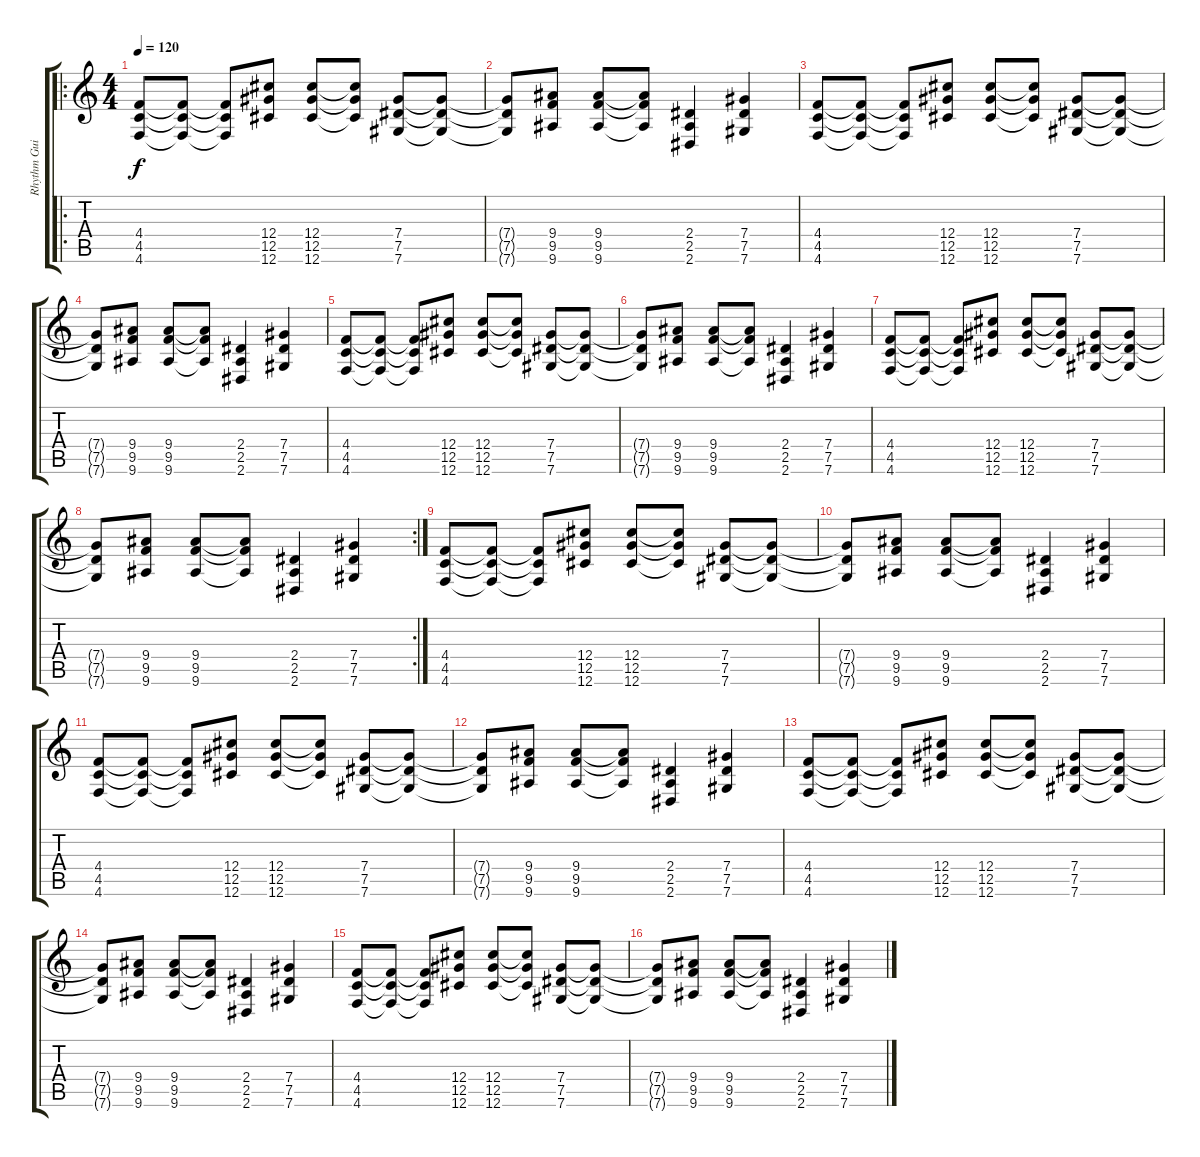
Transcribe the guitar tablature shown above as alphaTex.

\track ("Rhythm Guitar" "Rhythm Gui") {instrument distortionguitar}
\staff {score tabs}
\tuning (Eb4 Bb3 Gb3 Db3 Ab2 Db2) {hide}
\ro
\ts (4 4)
\tempo 120
\clef g2
\ks c
(4.4 4.5 4.6).8{dy f} (4.4{t} 4.5{t} 4.6{t}).8 (4.4{t} 4.5{t} 4.6{t}).8 (12.4 12.5 12.6).8 (12.4 12.5 12.6).8 (12.4{t} 12.5{t} 12.6{t}).8 (7.4 7.5 7.6).8 (7.4{t} 7.5{t} 7.6{t}).8 |
(7.4{t} 7.5{t} 7.6{t}).8 (9.4 9.5 9.6).8 (9.4 9.5 9.6).8 (9.4{t} 9.5{t} 9.6{t}).8 (2.4 2.5 2.6).4 (7.4 7.5 7.6).4 |
(4.4 4.5 4.6).8 (4.4{t} 4.5{t} 4.6{t}).8 (4.4{t} 4.5{t} 4.6{t}).8 (12.4 12.5 12.6).8 (12.4 12.5 12.6).8 (12.4{t} 12.5{t} 12.6{t}).8 (7.4 7.5 7.6).8 (7.4{t} 7.5{t} 7.6{t}).8 |
(7.4{t} 7.5{t} 7.6{t}).8 (9.4 9.5 9.6).8 (9.4 9.5 9.6).8 (9.4{t} 9.5{t} 9.6{t}).8 (2.4 2.5 2.6).4 (7.4 7.5 7.6).4 |
(4.4 4.5 4.6).8 (4.4{t} 4.5{t} 4.6{t}).8 (4.4{t} 4.5{t} 4.6{t}).8 (12.4 12.5 12.6).8 (12.4 12.5 12.6).8 (12.4{t} 12.5{t} 12.6{t}).8 (7.4 7.5 7.6).8 (7.4{t} 7.5{t} 7.6{t}).8 |
(7.4{t} 7.5{t} 7.6{t}).8 (9.4 9.5 9.6).8 (9.4 9.5 9.6).8 (9.4{t} 9.5{t} 9.6{t}).8 (2.4 2.5 2.6).4 (7.4 7.5 7.6).4 |
(4.4 4.5 4.6).8 (4.4{t} 4.5{t} 4.6{t}).8 (4.4{t} 4.5{t} 4.6{t}).8 (12.4 12.5 12.6).8 (12.4 12.5 12.6).8 (12.4{t} 12.5{t} 12.6{t}).8 (7.4 7.5 7.6).8 (7.4{t} 7.5{t} 7.6{t}).8 |
\rc 2
(7.4{t} 7.5{t} 7.6{t}).8 (9.4 9.5 9.6).8 (9.4 9.5 9.6).8 (9.4{t} 9.5{t} 9.6{t}).8 (2.4 2.5 2.6).4 (7.4 7.5 7.6).4 |
(4.4 4.5 4.6).8 (4.4{t} 4.5{t} 4.6{t}).8 (4.4{t} 4.5{t} 4.6{t}).8 (12.4 12.5 12.6).8 (12.4 12.5 12.6).8 (12.4{t} 12.5{t} 12.6{t}).8 (7.4 7.5 7.6).8 (7.4{t} 7.5{t} 7.6{t}).8 |
(7.4{t} 7.5{t} 7.6{t}).8 (9.4 9.5 9.6).8 (9.4 9.5 9.6).8 (9.4{t} 9.5{t} 9.6{t}).8 (2.4 2.5 2.6).4 (7.4 7.5 7.6).4 |
(4.4 4.5 4.6).8 (4.4{t} 4.5{t} 4.6{t}).8 (4.4{t} 4.5{t} 4.6{t}).8 (12.4 12.5 12.6).8 (12.4 12.5 12.6).8 (12.4{t} 12.5{t} 12.6{t}).8 (7.4 7.5 7.6).8 (7.4{t} 7.5{t} 7.6{t}).8 |
(7.4{t} 7.5{t} 7.6{t}).8 (9.4 9.5 9.6).8 (9.4 9.5 9.6).8 (9.4{t} 9.5{t} 9.6{t}).8 (2.4 2.5 2.6).4 (7.4 7.5 7.6).4 |
(4.4 4.5 4.6).8 (4.4{t} 4.5{t} 4.6{t}).8 (4.4{t} 4.5{t} 4.6{t}).8 (12.4 12.5 12.6).8 (12.4 12.5 12.6).8 (12.4{t} 12.5{t} 12.6{t}).8 (7.4 7.5 7.6).8 (7.4{t} 7.5{t} 7.6{t}).8 |
(7.4{t} 7.5{t} 7.6{t}).8 (9.4 9.5 9.6).8 (9.4 9.5 9.6).8 (9.4{t} 9.5{t} 9.6{t}).8 (2.4 2.5 2.6).4 (7.4 7.5 7.6).4 |
(4.4 4.5 4.6).8 (4.4{t} 4.5{t} 4.6{t}).8 (4.4{t} 4.5{t} 4.6{t}).8 (12.4 12.5 12.6).8 (12.4 12.5 12.6).8 (12.4{t} 12.5{t} 12.6{t}).8 (7.4 7.5 7.6).8 (7.4{t} 7.5{t} 7.6{t}).8 |
(7.4{t} 7.5{t} 7.6{t}).8 (9.4 9.5 9.6).8 (9.4 9.5 9.6).8 (9.4{t} 9.5{t} 9.6{t}).8 (2.4 2.5 2.6).4 (7.4 7.5 7.6).4
